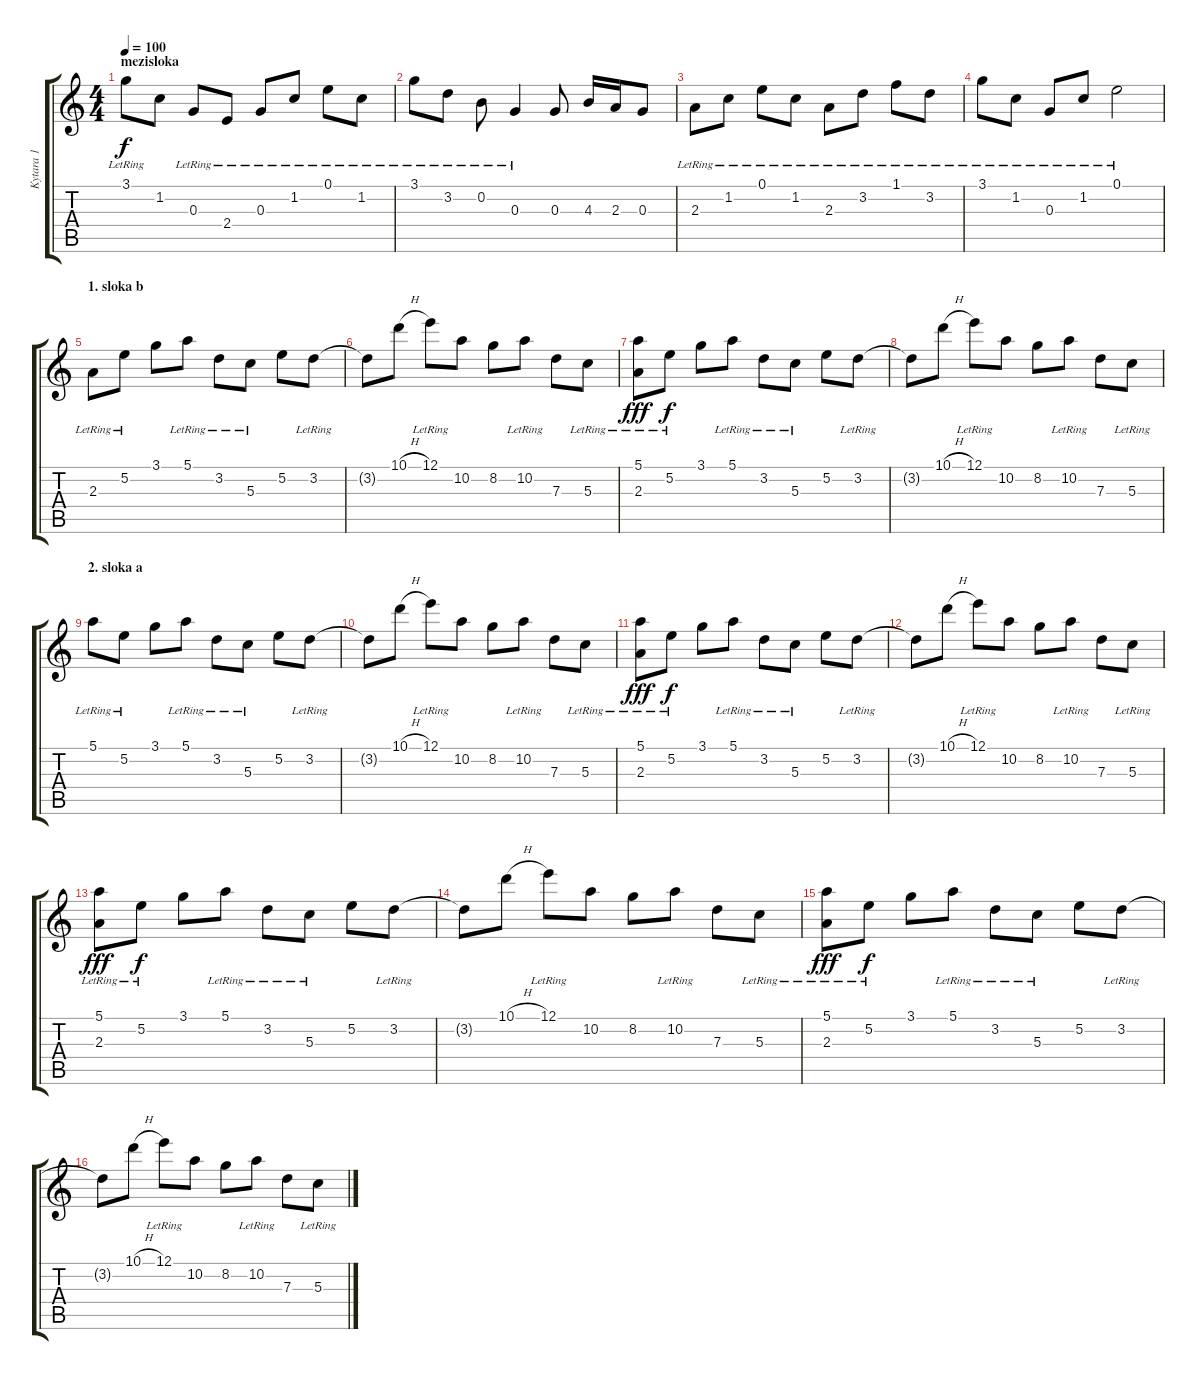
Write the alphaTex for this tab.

\track ("Kytara 1" "Kytara 1") {instrument acousticguitarsteel}
\staff {score tabs}
\tuning (E4 B3 G3 D3 A2 E2) {hide}
\ts (4 4)
\section ("" "mezisloka")
\tempo 100
\clef g2
\ks c
3.1{lr}.8{dy f} 1.2.8 0.3{lr}.8 2.4{lr}.8 0.3{lr}.8 1.2{lr}.8 0.1{lr}.8 1.2{lr}.8 |
3.1{lr}.8 3.2{lr}.8 0.2{lr}.8 0.3{lr}.4 0.3.8 4.3.16 2.3.16 0.3.8 |
2.3{lr}.8 1.2{lr}.8 0.1{lr}.8 1.2{lr}.8 2.3{lr}.8 3.2{lr}.8 1.1{lr}.8 3.2{lr}.8 |
3.1{lr}.8 1.2{lr}.8 0.3{lr}.8 1.2{lr}.8 0.1{lr}.2 |
\section ("" "1. sloka b")
2.3{lr}.8 5.2{lr}.8 3.1.8 5.1{lr}.8 3.2{lr}.8 5.3{lr}.8 5.2.8 3.2{lr}.8 |
3.2{t}.8 10.1{h}.8 12.1{lr}.8 10.2.8 8.2.8 10.2{lr}.8 7.3.8 5.3{lr}.8 |
(5.1{lr} 2.3{lr}).8{dy fff} 5.2{lr}.8{dy f} 3.1.8 5.1{lr}.8 3.2{lr}.8 5.3{lr}.8 5.2.8 3.2{lr}.8 |
3.2{t}.8 10.1{h}.8 12.1{lr}.8 10.2.8 8.2.8 10.2{lr}.8 7.3.8 5.3{lr}.8 |
\section ("" "2. sloka a")
5.1{lr}.8 5.2{lr}.8 3.1.8 5.1{lr}.8 3.2{lr}.8 5.3{lr}.8 5.2.8 3.2{lr}.8 |
3.2{t}.8 10.1{h}.8 12.1{lr}.8 10.2.8 8.2.8 10.2{lr}.8 7.3.8 5.3{lr}.8 |
(5.1{lr} 2.3{lr}).8{dy fff} 5.2{lr}.8{dy f} 3.1.8 5.1{lr}.8 3.2{lr}.8 5.3{lr}.8 5.2.8 3.2{lr}.8 |
3.2{t}.8 10.1{h}.8 12.1{lr}.8 10.2.8 8.2.8 10.2{lr}.8 7.3.8 5.3{lr}.8 |
(5.1{lr} 2.3{lr}).8{dy fff} 5.2{lr}.8{dy f} 3.1.8 5.1{lr}.8 3.2{lr}.8 5.3{lr}.8 5.2.8 3.2{lr}.8 |
3.2{t}.8 10.1{h}.8 12.1{lr}.8 10.2.8 8.2.8 10.2{lr}.8 7.3.8 5.3{lr}.8 |
(5.1{lr} 2.3{lr}).8{dy fff} 5.2{lr}.8{dy f} 3.1.8 5.1{lr}.8 3.2{lr}.8 5.3{lr}.8 5.2.8 3.2{lr}.8 |
3.2{t}.8 10.1{h}.8 12.1{lr}.8 10.2.8 8.2.8 10.2{lr}.8 7.3.8 5.3{lr}.8
